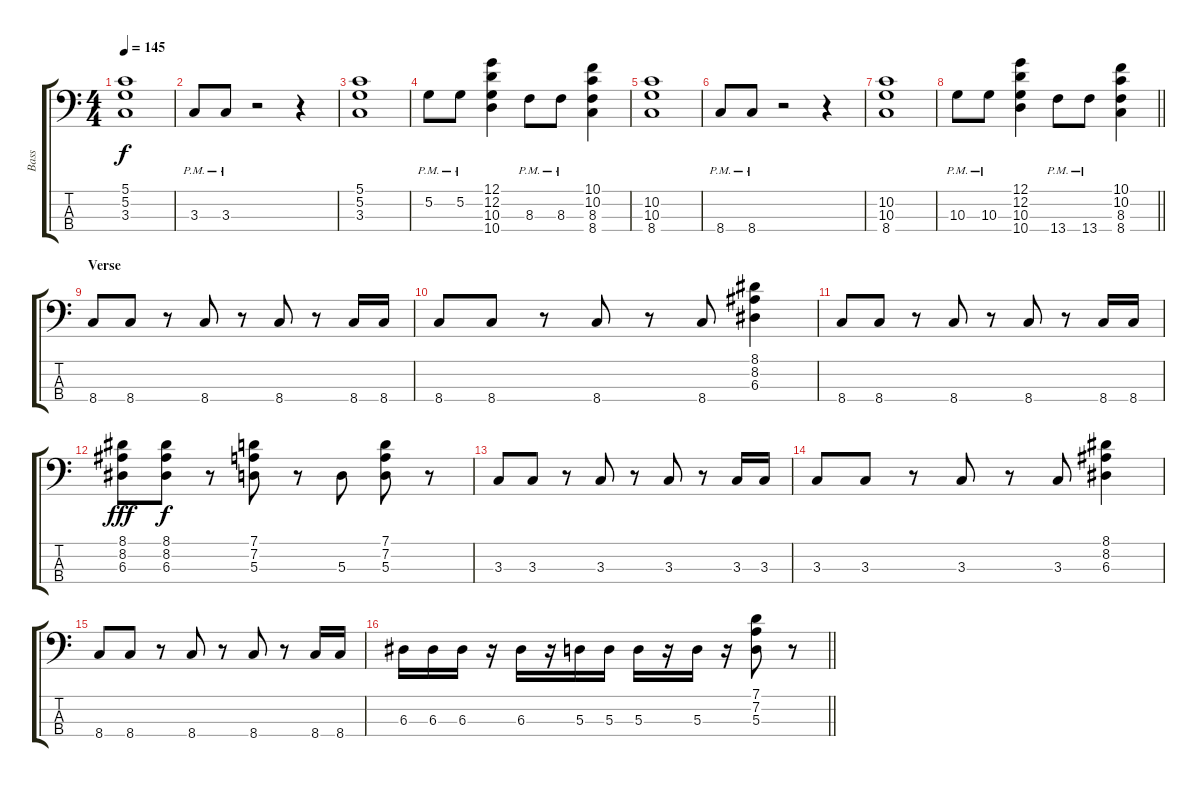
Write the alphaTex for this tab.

\track ("Bass" "Bass") {instrument electricbassfinger}
\staff {score tabs}
\tuning (G2 D2 A1 E1) {hide}
\ts (4 4)
\tempo 145
\clef f4
\ks c
(5.1 5.2 3.3).1{dy f instrument electricbassfinger} |
3.3{pm}.8 3.3{pm}.8 r.2 r.4 |
(5.1 5.2 3.3).1 |
5.2{pm}.8 5.2{pm}.8 (12.1 12.2 10.3 10.4).4 8.3{pm}.8 8.3{pm}.8 (10.1 10.2 8.3 8.4).4 |
(10.2 10.3 8.4).1 |
8.4{pm}.8 8.4{pm}.8 r.2 r.4 |
(10.2 10.3 8.4).1 |
\barLineRight lightlight
10.3{pm}.8 10.3{pm}.8 (12.1 12.2 10.3 10.4).4 13.4{pm}.8 13.4{pm}.8 (10.1 10.2 8.3 8.4).4 |
\section ("" "Verse")
8.4.8 8.4.8 r.8 8.4.8 r.8 8.4.8 r.8 8.4.16 8.4.16 |
8.4.8 8.4.8 r.8 8.4.8 r.8 8.4.8 (8.1 8.2 6.3).4 |
8.4.8 8.4.8 r.8 8.4.8 r.8 8.4.8 r.8 8.4.16 8.4.16 |
(8.1 8.2 6.3).8{dy fff} (8.1 8.2 6.3).8{dy f} r.8 (7.1 7.2 5.3).8 r.8 5.3.8 (7.1 7.2 5.3).8 r.8 |
3.3.8 3.3.8 r.8 3.3.8 r.8 3.3.8 r.8 3.3.16 3.3.16 |
3.3.8 3.3.8 r.8 3.3.8 r.8 3.3.8 (8.1 8.2 6.3).4 |
8.4.8 8.4.8 r.8 8.4.8 r.8 8.4.8 r.8 8.4.16 8.4.16 |
\barLineRight lightlight
6.3.16 6.3.16 6.3.16 r.16 6.3.16 r.16 5.3.16 5.3.16 5.3.16 r.16 5.3.16 r.16 (7.1 7.2 5.3).8 r.8
